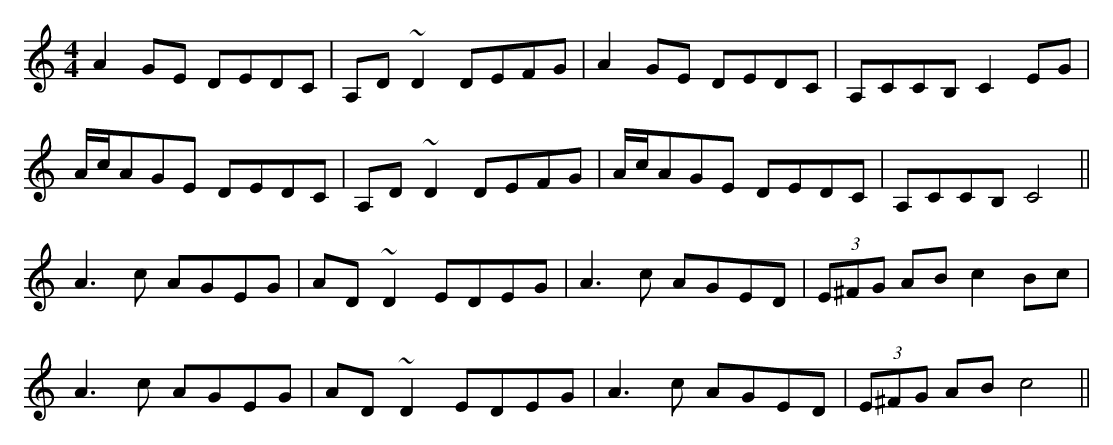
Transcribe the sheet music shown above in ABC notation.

X:1
M:4/4
K:Ddor
A2GE DEDC|A,D~D2 DEFG|A2GE DEDC|A,CCB, C2EG|
A/c/AGE DEDC|A,D~D2 DEFG|A/c/AGE DEDC|A,CCB, C4||
A3c AGEG|AD~D2 EDEG|A3c AGED|(3E^FG AB c2Bc|
A3c AGEG|AD~D2 EDEG|A3c AGED|(3E^FG AB c4||
